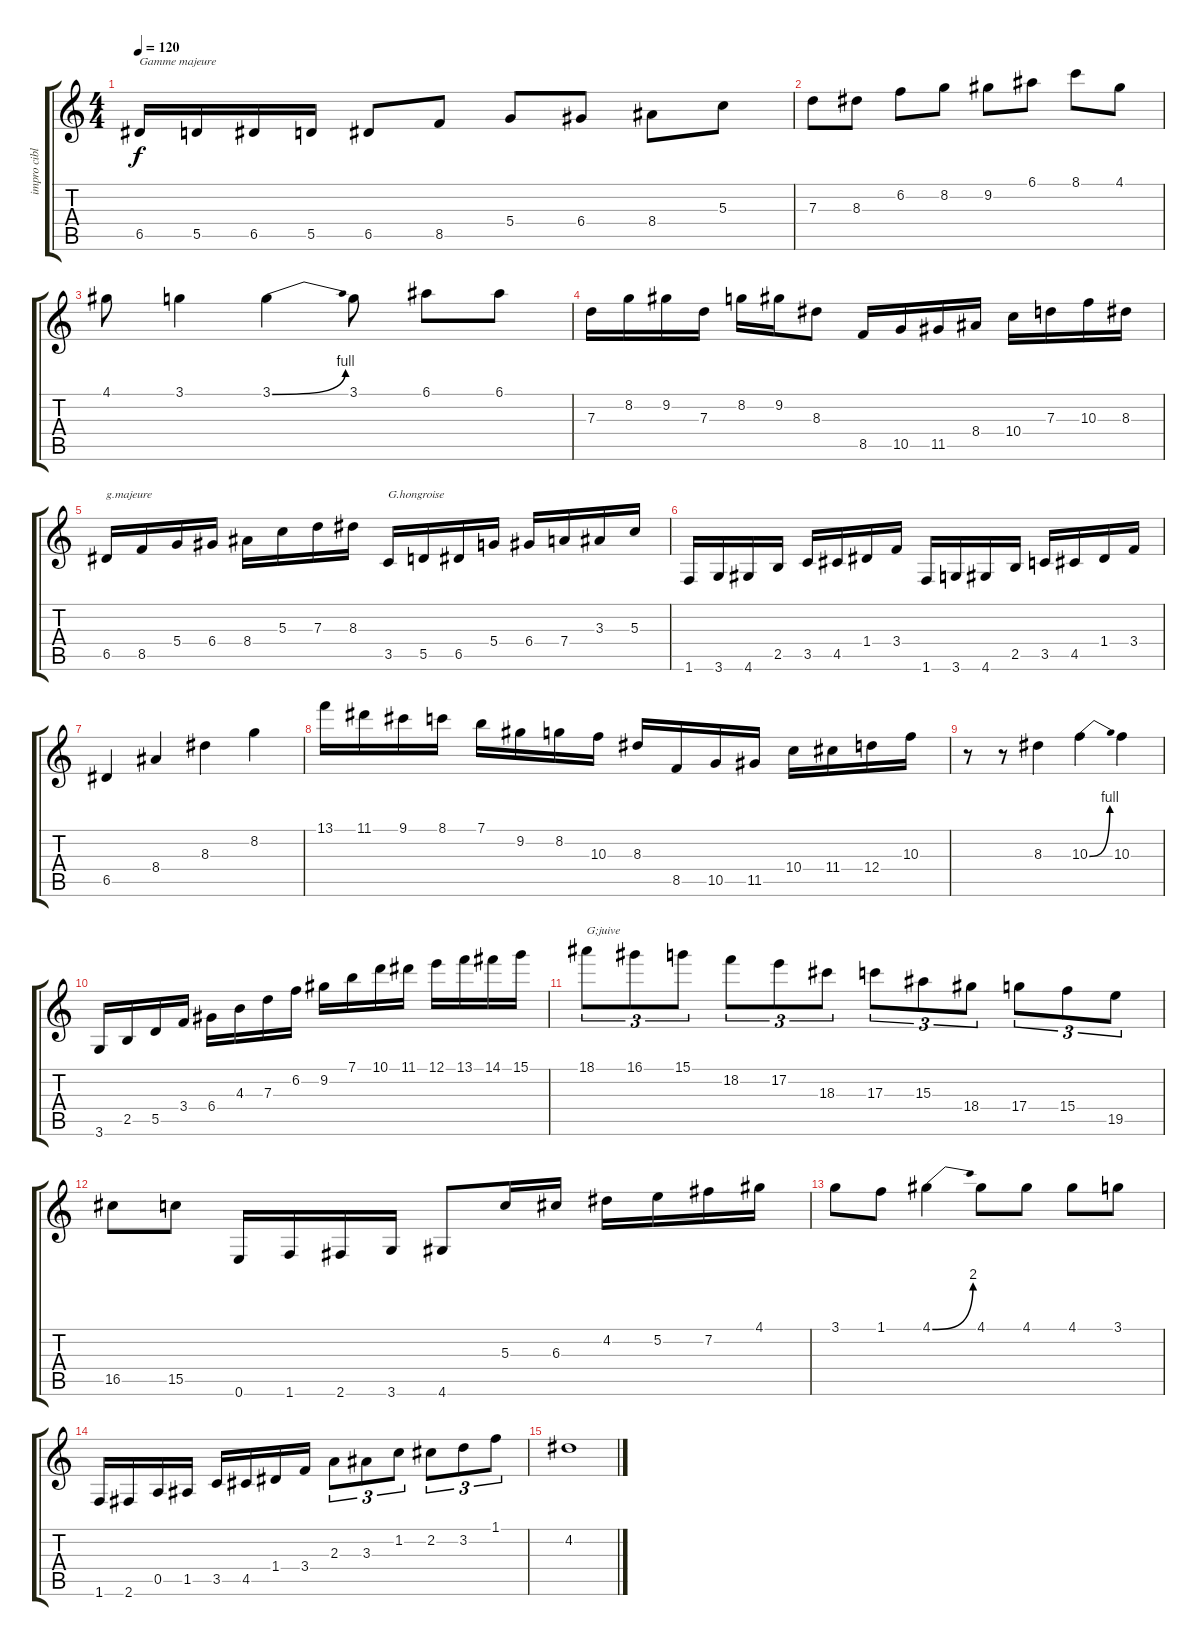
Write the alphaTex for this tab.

\track ("impro ciblée" "impro cibl") {instrument acousticguitarnylon}
\staff {score tabs}
\tuning (E4 B3 G3 D3 A2 E2) {hide}
\ts (4 4)
\tempo 120
\clef g2
\ks c
6.5.16{txt "Gamme majeure" dy f instrument acousticguitarnylon} 5.5.16 6.5.16 5.5.16 6.5.8 8.5.8 5.4.8 6.4.8 8.4.8 5.3.8 |
7.3.8 8.3.8 6.2.8 8.2.8 9.2.8 6.1.8 8.1.8 4.1.8 |
4.1.8 3.1.4 3.1{be (bend 0 0 60 4)}.4 3.1.8 6.1.8 6.1.8 |
7.3.16 8.2.16 9.2.16 7.3.16 8.2.16 9.2.16 8.3.8 8.5.16 10.5.16 11.5.16 8.4.16 10.4.16 7.3.16 10.3.16 8.3.16 |
6.5.16{txt "g.majeure"} 8.5.16 5.4.16 6.4.16 8.4.16 5.3.16 7.3.16 8.3.16 3.5.16{txt "G.hongroise"} 5.5.16 6.5.16 5.4.16 6.4.16 7.4.16 3.3.16 5.3.16 |
1.6.16 3.6.16 4.6.16 2.5.16 3.5.16 4.5.16 1.4.16 3.4.16 1.6.16 3.6.16 4.6.16 2.5.16 3.5.16 4.5.16 1.4.16 3.4.16 |
6.5.4 8.4.4 8.3.4 8.2.4 |
13.1.16 11.1.16 9.1.16 8.1.16 7.1.16 9.2.16 8.2.16 10.3.16 8.3.16 8.5.16 10.5.16 11.5.16 10.4.16 11.4.16 12.4.16 10.3.16 |
r.8 r.8 8.3.4 10.3{be (bend 0 0 60 4)}.4 10.3.4 |
3.6.16 2.5.16 5.5.16 3.4.16 6.4.16 4.3.16 7.3.16 6.2.16 9.2.16 7.1.16 10.1.16 11.1.16 12.1.16 13.1.16 14.1.16 15.1.16 |
18.1.8{tu (3 2) txt "G;juive"} 16.1.8{tu (3 2)} 15.1.8{tu (3 2)} 18.2.8{tu (3 2)} 17.2.8{tu (3 2)} 18.3.8{tu (3 2)} 17.3.8{tu (3 2)} 15.3.8{tu (3 2)} 18.4.8{tu (3 2)} 17.4.8{tu (3 2)} 15.4.8{tu (3 2)} 19.5.8{tu (3 2)} |
16.5.8 15.5.8 0.6.16 1.6.16 2.6.16 3.6.16 4.6.8 5.3.16 6.3.16 4.2.16 5.2.16 7.2.16 4.1.16 |
3.1.8 1.1.8 4.1{be (bend 0 0 60 8)}.4 4.1.8 4.1.8 4.1.8 3.1.8 |
1.6.16 2.6.16 0.5.16 1.5.16 3.5.16 4.5.16 1.4.16 3.4.16 2.3.8{tu (3 2)} 3.3.8{tu (3 2)} 1.2.8{tu (3 2)} 2.2.8{tu (3 2)} 3.2.8{tu (3 2)} 1.1.8{tu (3 2)} |
4.2.1
